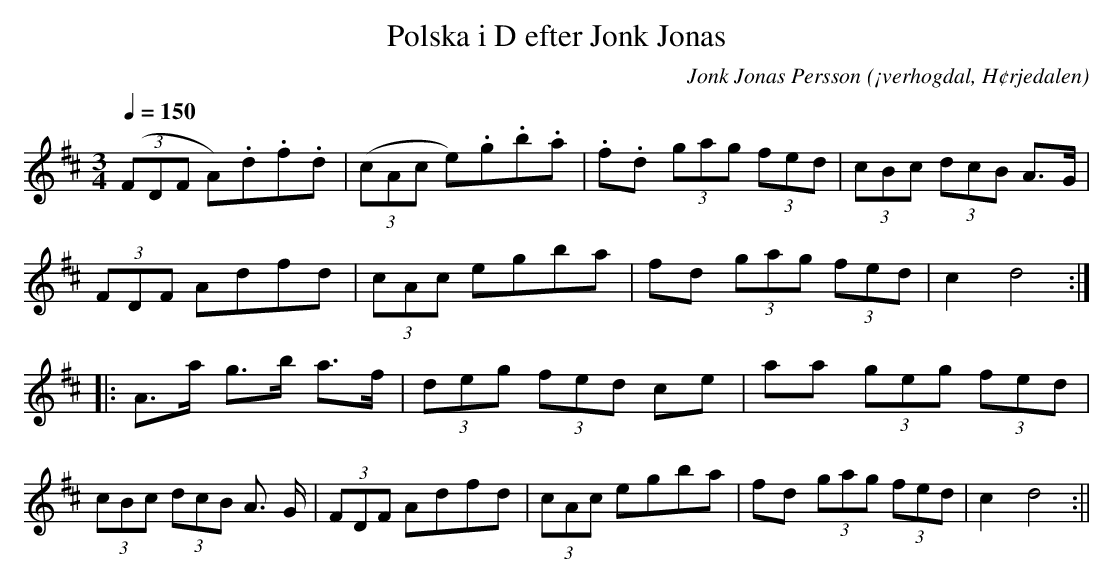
X:1
T:Polska i D efter Jonk Jonas
O:¡verhogdal, H¢rjedalen
Q:1/4=150
M:3/4
C:Jonk Jonas Persson
K:D
 ((3FDF A).d.f.d | ((3cAc e).g.b.a | .f.d (3gag (3fed | (3cBc (3dcB A>G |
(3FDF Adfd | (3cAc egba | fd (3gag (3fed | c2 d4 :||:
A>a g>b a>f | (3deg (3fed ce | aa (3geg (3fed |
(3cBc (3dcB A> G | (3FDF Adfd | (3cAc egba | fd (3gag (3fed | c2 d4 :||
